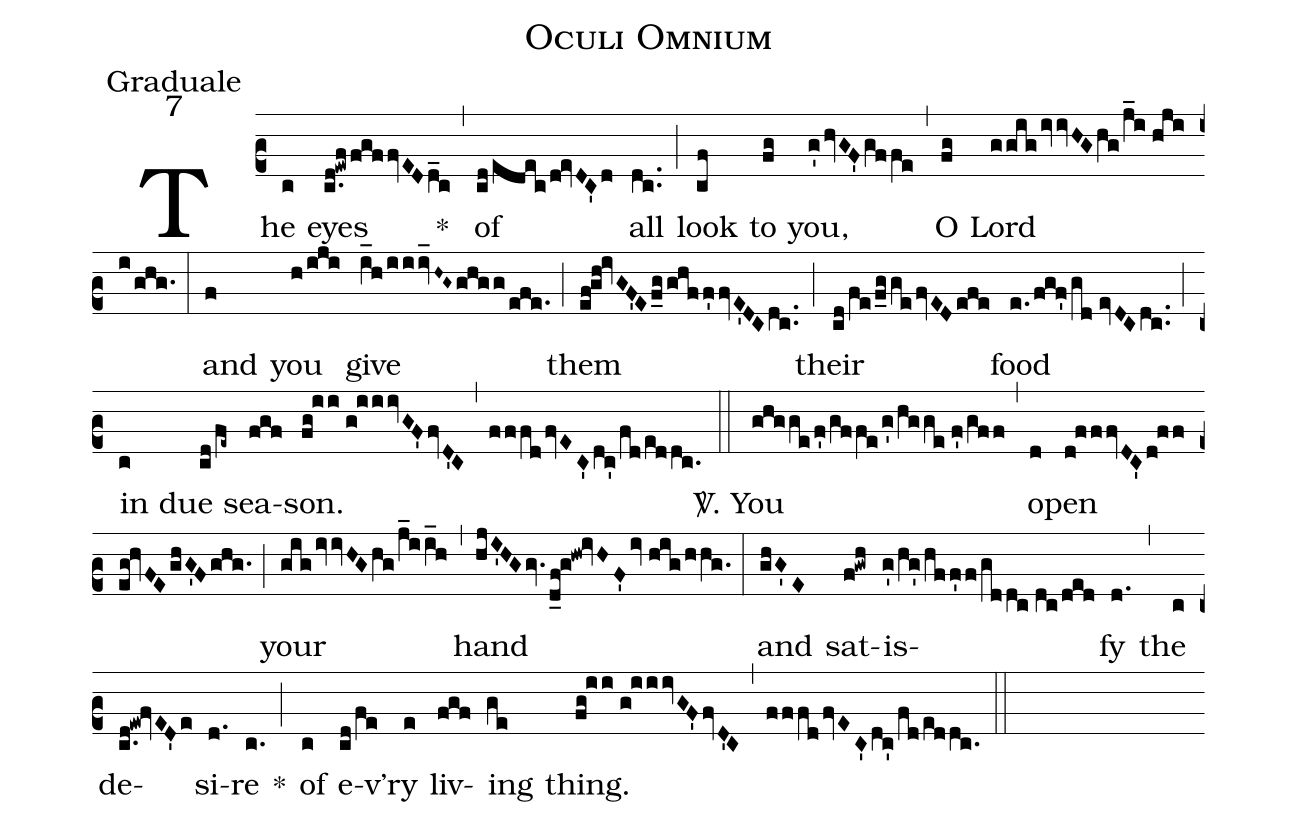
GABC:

name:Oculi Omnium;
office-part:Graduale;
mode:7;
%%
(c2) The(c) eyes(c.d!ewffgffvEDd_c) *(,) of(cd/edecd!evDC'd) all(dc..) (;) look(cf) to(fg) you,(g'hvGF'gffe) (,) O(fg) Lord(ggigivvHGhg/j_i//hjii/ghg.) (:) and(f) you(h/iji) give(i_h/iiiv_H~G~ghgg/efe.) (;) them(ef!gh!ivGF'Ef_gghff'fvE'DCdc..) (;) their(cd/fe/f_ggefvEDefe) food(e./fgf'/gd//evDCdc..) (;) in(c) due(cd/fe~) sea(fgf)son.(fg!ii//g!iiivGF'fvD'C) (,) (fffdfvEC'dc'/fd/eddc.) (::) <sp>V/</sp>. You(ghgge/f'/gffe/g'/hgge//f'/gff) (,) o(d)pen(d!fffvDC'd!ff//eg!hvFEghG'Fghg.) (;) your(gigivvHGhg/j_ii_h) (,) hand(hjI'HGgv.d_f!g!hw!ivHF'iv//hig/hhg.) (:) and(ghG'E) sat(f!gwh)is(g'/hg'/hff'f/gddc//dc/ded)fy(d.) (,) the(c) de(c.d!ew!fvED'e)si(d.)re(c.) *(;) of(c) e(cd/fe)v'ry(e) liv(fgf)ing(ge) thing.(fg!ii//g!iiivGF'fvD'C) (,) (fffdfvEC'dc'/fd/eddc.) (::)
